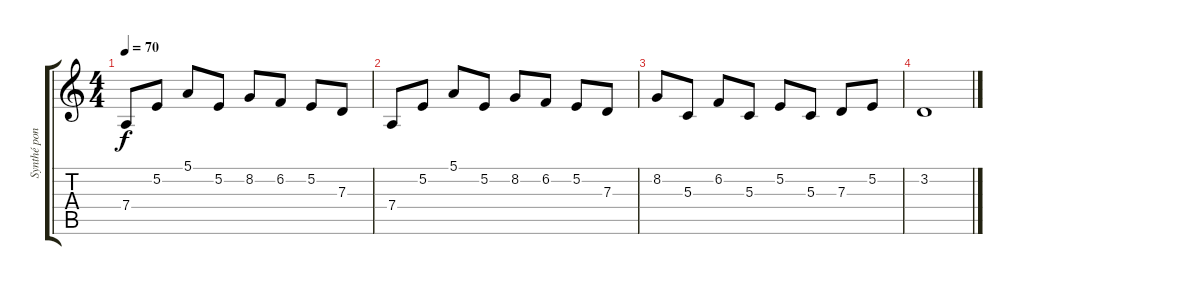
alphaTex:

\track ("Synthé pont" "Synthé pon") {instrument vibraphone}
\staff {score tabs}
\tuning (E4 B3 G3 D3 A2 E2) {hide}
\ts (4 4)
\tempo 70
\clef g2
\ks c
7.4.8{dy f} 5.2.8 5.1.8 5.2.8 8.2.8 6.2.8 5.2.8 7.3.8 |
7.4.8 5.2.8 5.1.8 5.2.8 8.2.8 6.2.8 5.2.8 7.3.8 |
8.2.8 5.3.8 6.2.8 5.3.8 5.2.8 5.3.8 7.3.8 5.2.8 |
3.2.1
